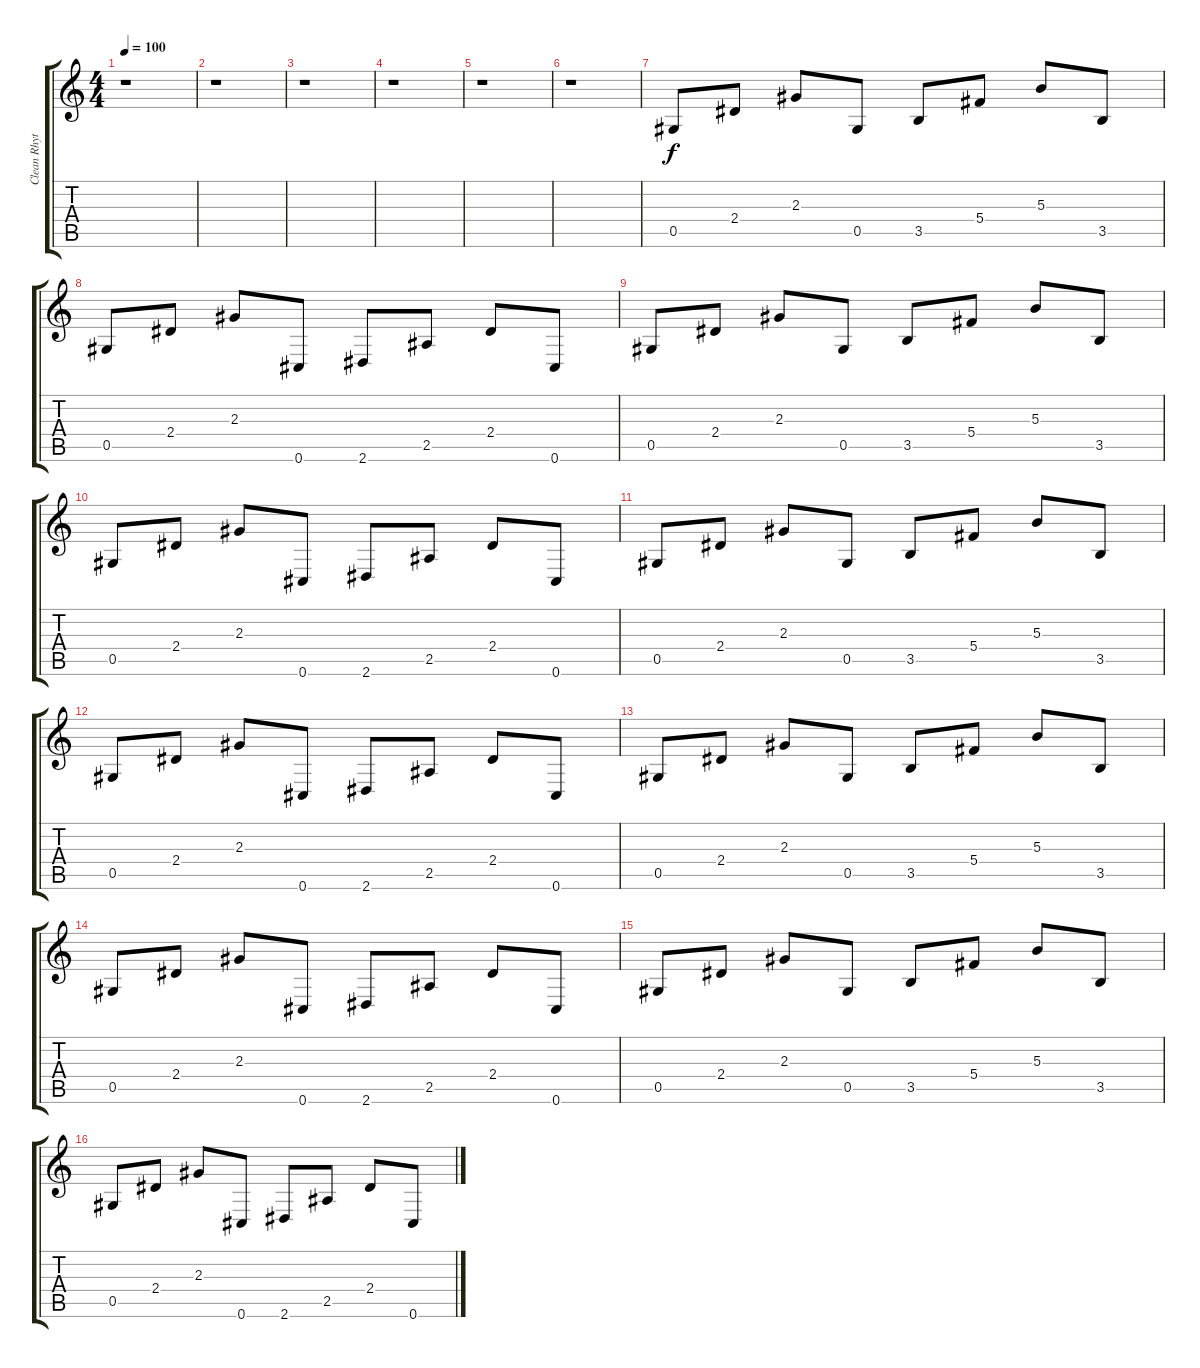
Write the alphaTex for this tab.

\track ("Clean Rhythm" "Clean Rhyt") {instrument electricguitarclean}
\staff {score tabs}
\tuning (Eb4 Bb3 Gb3 Db3 Ab2 Db2) {hide}
\ts (4 4)
\tempo 100
\clef g2
\ks c
r.1{dy f} |
r.1 |
r.1 |
r.1 |
r.1 |
r.1 |
0.5.8 2.4.8 2.3.8 0.5.8 3.5.8 5.4.8 5.3.8 3.5.8 |
0.5.8 2.4.8 2.3.8 0.6.8 2.6.8 2.5.8 2.4.8 0.6.8 |
0.5.8 2.4.8 2.3.8 0.5.8 3.5.8 5.4.8 5.3.8 3.5.8 |
0.5.8 2.4.8 2.3.8 0.6.8 2.6.8 2.5.8 2.4.8 0.6.8 |
0.5.8 2.4.8 2.3.8 0.5.8 3.5.8 5.4.8 5.3.8 3.5.8 |
0.5.8 2.4.8 2.3.8 0.6.8 2.6.8 2.5.8 2.4.8 0.6.8 |
0.5.8 2.4.8 2.3.8 0.5.8 3.5.8 5.4.8 5.3.8 3.5.8 |
0.5.8 2.4.8 2.3.8 0.6.8 2.6.8 2.5.8 2.4.8 0.6.8 |
0.5.8 2.4.8 2.3.8 0.5.8 3.5.8 5.4.8 5.3.8 3.5.8 |
0.5.8 2.4.8 2.3.8 0.6.8 2.6.8 2.5.8 2.4.8 0.6.8
